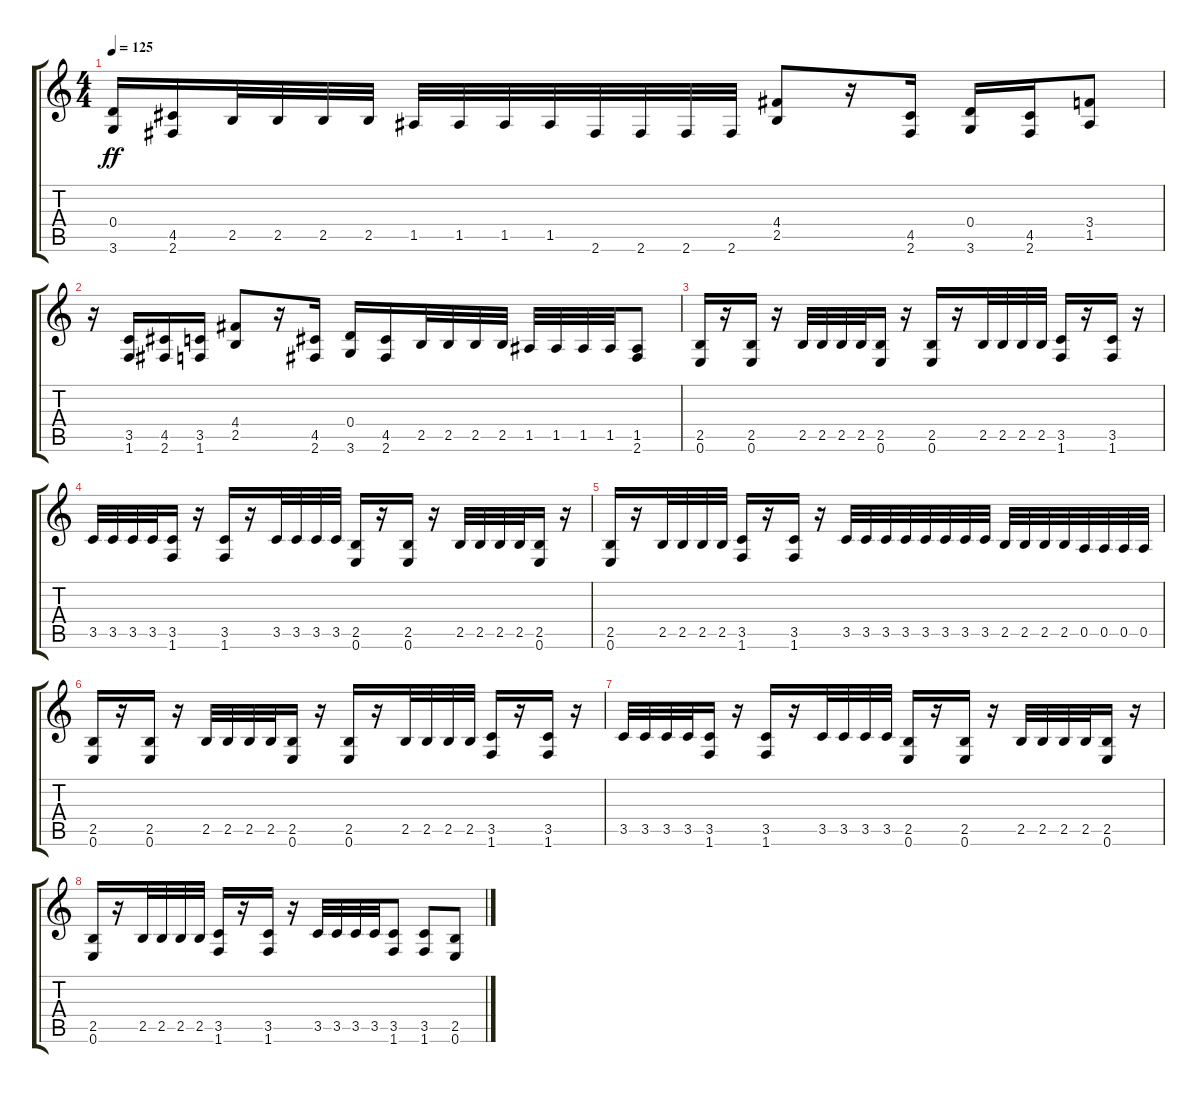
\track "" {instrument distortionguitar}
\staff {score tabs}
\tuning (E4 B3 G3 D3 A2 E2) {hide}
\ts (4 4)
\tempo 125
\clef g2
\ks c
(0.4 3.6).16{dy ff} (4.5 2.6).16 2.5.32 2.5.32 2.5.32 2.5.32 1.5.32 1.5.32 1.5.32 1.5.32 2.6.32 2.6.32 2.6.32 2.6.32 (4.4 2.5).8 r.16 (4.5 2.6).16 (0.4 3.6).16 (4.5 2.6).16 (3.4 1.5).8 |
r.16 (3.5 1.6).16 (4.5 2.6).16 (3.5 1.6).16 (4.4 2.5).8 r.16 (4.5 2.6).16 (0.4 3.6).16 (4.5 2.6).16 2.5.32 2.5.32 2.5.32 2.5.32 1.5.32 1.5.32 1.5.32 1.5.32 (1.5 2.6).8 |
(2.5 0.6).16 r.16 (2.5 0.6).16 r.16 2.5.32 2.5.32 2.5.32 2.5.32 (2.5 0.6).16 r.16 (2.5 0.6).16 r.16 2.5.32 2.5.32 2.5.32 2.5.32 (3.5 1.6).16 r.16 (3.5 1.6).16 r.16 |
3.5.32 3.5.32 3.5.32 3.5.32 (3.5 1.6).16 r.16 (3.5 1.6).16 r.16 3.5.32 3.5.32 3.5.32 3.5.32 (2.5 0.6).16 r.16 (2.5 0.6).16 r.16 2.5.32 2.5.32 2.5.32 2.5.32 (2.5 0.6).16 r.16 |
(2.5 0.6).16 r.16 2.5.32 2.5.32 2.5.32 2.5.32 (3.5 1.6).16 r.16 (3.5 1.6).16 r.16 3.5.32 3.5.32 3.5.32 3.5.32 3.5.32 3.5.32 3.5.32 3.5.32 2.5.32 2.5.32 2.5.32 2.5.32 0.5.32 0.5.32 0.5.32 0.5.32 |
(2.5 0.6).16 r.16 (2.5 0.6).16 r.16 2.5.32 2.5.32 2.5.32 2.5.32 (2.5 0.6).16 r.16 (2.5 0.6).16 r.16 2.5.32 2.5.32 2.5.32 2.5.32 (3.5 1.6).16 r.16 (3.5 1.6).16 r.16 |
3.5.32 3.5.32 3.5.32 3.5.32 (3.5 1.6).16 r.16 (3.5 1.6).16 r.16 3.5.32 3.5.32 3.5.32 3.5.32 (2.5 0.6).16 r.16 (2.5 0.6).16 r.16 2.5.32 2.5.32 2.5.32 2.5.32 (2.5 0.6).16 r.16 |
(2.5 0.6).16 r.16 2.5.32 2.5.32 2.5.32 2.5.32 (3.5 1.6).16 r.16 (3.5 1.6).16 r.16 3.5.32 3.5.32 3.5.32 3.5.32 (3.5 1.6).8 (3.5 1.6).8 (2.5 0.6).8
